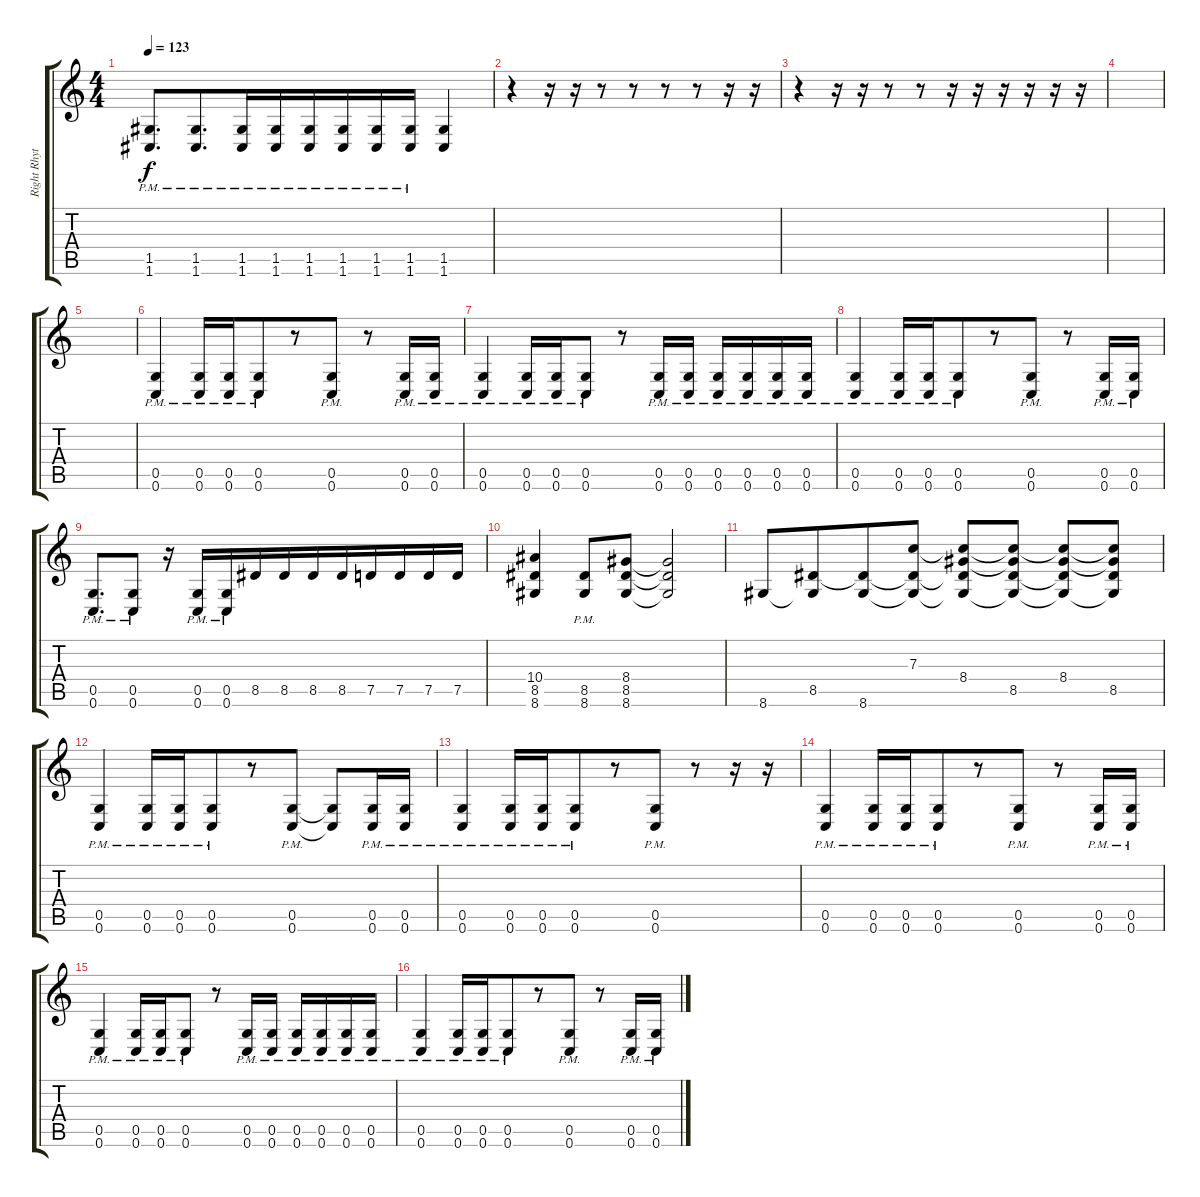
\track ("Right Rhythm" "Right Rhyt") {instrument distortionguitar}
\staff {score tabs}
\tuning (D4 A3 F3 C3 G2 C2) {hide}
\ts (4 4)
\tempo 123
\clef g2
\ks c
(1.5{pm} 1.6{pm}).8{d dy f beam merge} (1.5{pm} 1.6{pm}).8{d beam merge} (1.5{pm} 1.6{pm}).16{beam merge} (1.5{pm} 1.6{pm}).16{beam merge} (1.5{pm} 1.6{pm}).16{beam merge} (1.5{pm} 1.6{pm}).16 (1.5{pm} 1.6{pm}).16{beam merge} (1.5{pm} 1.6{pm}).16 (1.5 1.6).4 |
r.4{beam merge} r.16 r.16{beam merge} r.8{beam merge} r.8 r.8 r.8 r.16 r.16 |
r.4{beam merge} r.16 r.16{beam merge} r.8 r.8{beam merge} r.16 r.16 r.16{beam merge} r.16 r.16{beam merge} r.16 |
|
|
(0.5{pm} 0.6{pm}).4{beam merge} (0.5{pm} 0.6{pm}).16 (0.5{pm} 0.6{pm}).16{beam merge} (0.5{pm} 0.6{pm}).8{beam merge} r.8 (0.5{pm} 0.6{pm}).8 r.8 (0.5{pm} 0.6{pm}).16 (0.5{pm} 0.6{pm}).16 |
(0.5{pm} 0.6{pm}).4{beam merge} (0.5{pm} 0.6{pm}).16 (0.5{pm} 0.6{pm}).16{beam merge} (0.5{pm} 0.6{pm}).8 r.8{beam merge} (0.5{pm} 0.6{pm}).16 (0.5{pm} 0.6{pm}).16 (0.5{pm} 0.6{pm}).16{beam merge} (0.5{pm} 0.6{pm}).16 (0.5{pm} 0.6{pm}).16{beam merge} (0.5{pm} 0.6{pm}).16 |
(0.5{pm} 0.6{pm}).4{beam merge} (0.5{pm} 0.6{pm}).16 (0.5{pm} 0.6{pm}).16{beam merge} (0.5{pm} 0.6{pm}).8{beam merge} r.8 (0.5{pm} 0.6{pm}).8 r.8 (0.5{pm} 0.6{pm}).16 (0.5{pm} 0.6{pm}).16 |
(0.5{pm} 0.6{pm}).8{d} (0.5{pm} 0.6{pm}).8 r.16 (0.5{pm} 0.6{pm}).16 (0.5{pm} 0.6{pm}).16{beam merge} 8.5.16 8.5.16 8.5.16 8.5.16{beam merge} 7.5.16 7.5.16{beam merge} 7.5.16 7.5.16 |
(10.4 8.5 8.6).4 (8.5{pm} 8.6{pm}).8 (8.4 8.5 8.6).8{beam merge} (8.4{t} 8.5{t} 8.6{t}).2 |
8.6.8 (8.5 8.6{t}).8{beam merge} (8.5{t} 8.6).8{beam merge} (7.3 8.5{t} 8.6{t}).8 (7.3{t} 8.4 8.5{t} 8.6{t}).8{beam merge} (7.3{t} 8.4{t} 8.5 8.6{t}).8 (7.3{t} 8.4 8.5{t} 8.6{t}).8 (7.3{t} 8.4{t} 8.5 8.6{t}).8 |
(0.5{pm} 0.6{pm}).4{beam merge} (0.5{pm} 0.6{pm}).16 (0.5{pm} 0.6{pm}).16{beam merge} (0.5{pm} 0.6{pm}).8{beam merge} r.8 (0.5{pm} 0.6{pm}).8 (0.5{t} 0.6{t}).8 (0.5{pm} 0.6{pm}).16 (0.5{pm} 0.6{pm}).16 |
(0.5{pm} 0.6{pm}).4{beam merge} (0.5{pm} 0.6{pm}).16 (0.5{pm} 0.6{pm}).16{beam merge} (0.5{pm} 0.6{pm}).8{beam merge} r.8 (0.5{pm} 0.6{pm}).8 r.8 r.16 r.16 |
(0.5{pm} 0.6{pm}).4{beam merge} (0.5{pm} 0.6{pm}).16 (0.5{pm} 0.6{pm}).16{beam merge} (0.5{pm} 0.6{pm}).8{beam merge} r.8 (0.5{pm} 0.6{pm}).8 r.8 (0.5{pm} 0.6{pm}).16 (0.5{pm} 0.6{pm}).16 |
(0.5{pm} 0.6{pm}).4{beam merge} (0.5{pm} 0.6{pm}).16 (0.5{pm} 0.6{pm}).16{beam merge} (0.5{pm} 0.6{pm}).8 r.8{beam merge} (0.5{pm} 0.6{pm}).16 (0.5{pm} 0.6{pm}).16 (0.5{pm} 0.6{pm}).16{beam merge} (0.5{pm} 0.6{pm}).16 (0.5{pm} 0.6{pm}).16{beam merge} (0.5{pm} 0.6{pm}).16 |
(0.5{pm} 0.6{pm}).4{beam merge} (0.5{pm} 0.6{pm}).16 (0.5{pm} 0.6{pm}).16{beam merge} (0.5{pm} 0.6{pm}).8{beam merge} r.8 (0.5{pm} 0.6{pm}).8 r.8 (0.5{pm} 0.6{pm}).16 (0.5{pm} 0.6{pm}).16
